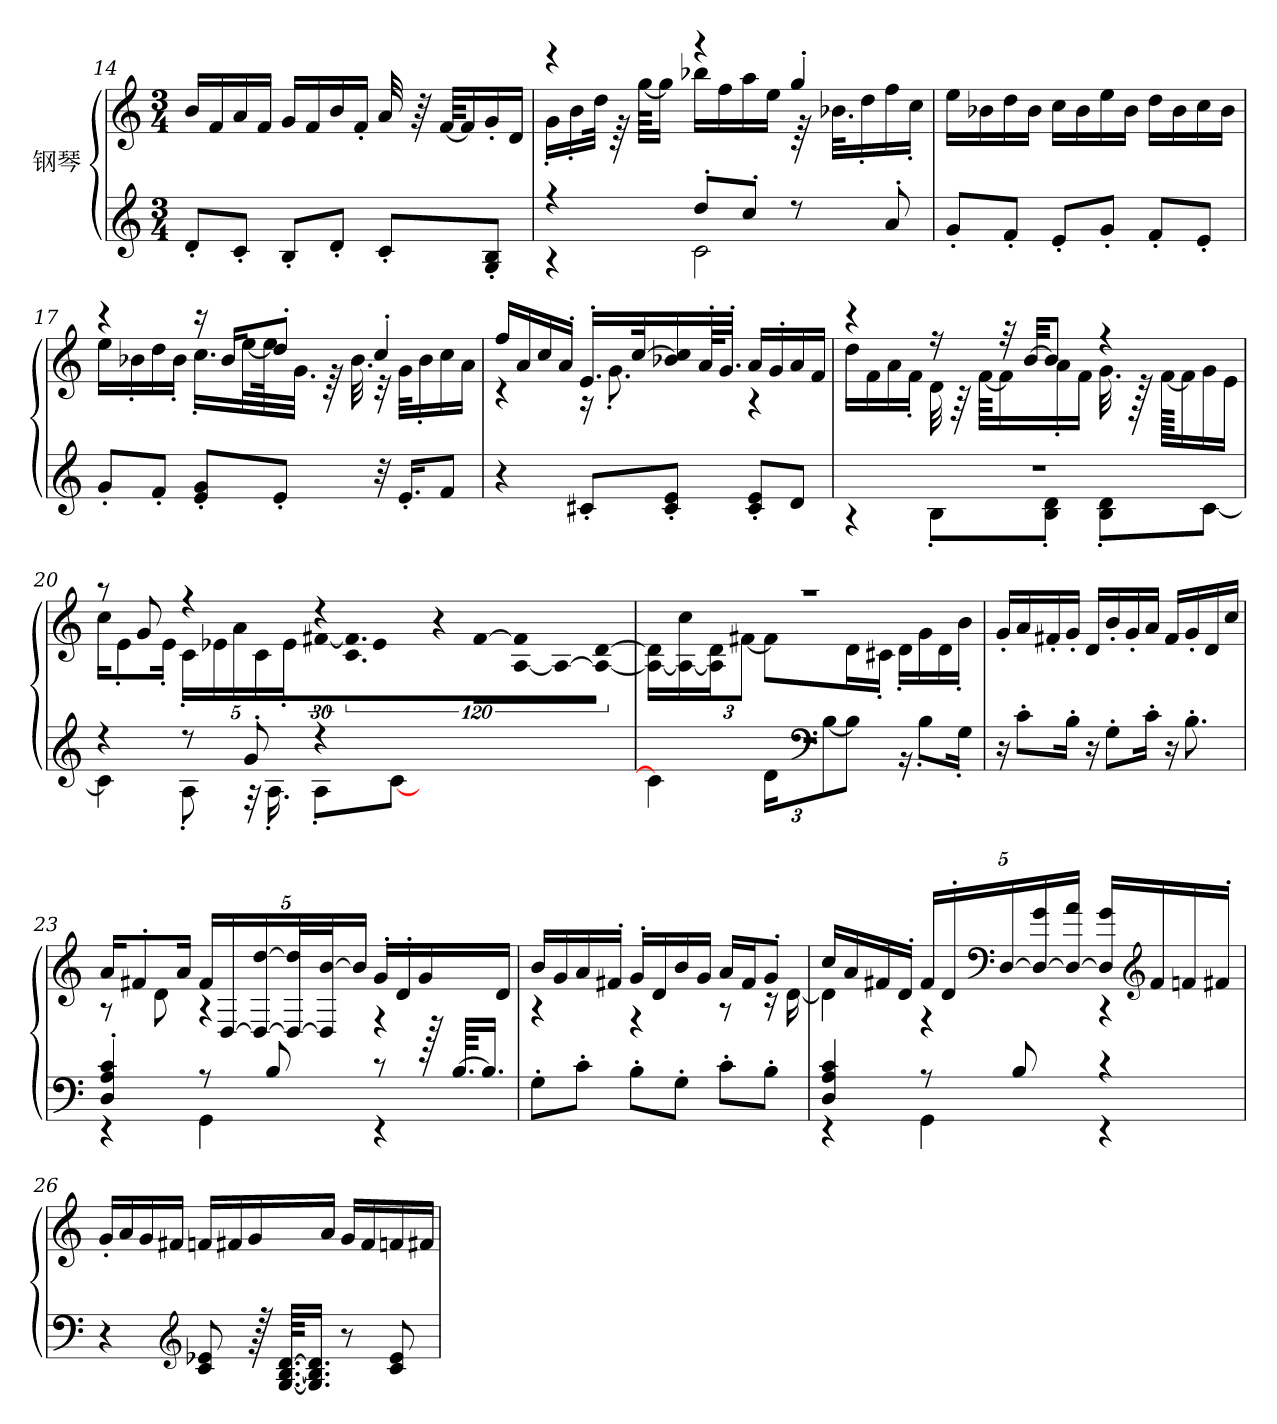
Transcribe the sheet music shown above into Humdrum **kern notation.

**kern	**kern
*part1	*part1
*staff2	*staff1
*I"钢琴	*
*clefG2	*clefG2
*k[]	*k[]
*M3/4	*M3/4
=14	=14
8d'/L	16b/LL
.	16f/
8c'/J	16a/
.	16f/JJ
8B'/L	16g/LL
.	16f/
8d'/J	16b/
.	16f'/JJ
8c'/L	32a/
.	64r
.	[64f/KKLL
.	16f/]
8G/' 8B/'J	16g'/
.	16d/JJ
=15	=15
*^	*^
4r	4r	4r	16g'\LL
.	.	.	16b'\
.	.	.	32dd\JJk
.	.	.	64r
.	.	.	[64gg\KKLL
.	.	.	16gg\JJ]
8dd'/L	2c\	4r	16bb-X\LL
.	.	.	16ff\
8cc'/J	.	.	16aa\
.	.	.	16ee\JJ
8r	.	4gg'/	64r
.	.	.	32.b-X\KLL
.	.	.	16dd'\
8a'/	.	.	16ff\
.	.	.	16cc'\JJ
*v	*v	*	*
*	*v	*v
!!LO:PB:g=z
=16	=16
8g'/L	16ee\LL
.	16b-X\
8f'/J	16dd\
.	16b-\JJ
8e'/L	16cc\LL
.	16b-\
8g'/J	16ee\
.	16b-\JJ
8f'/L	16dd\LL
.	16b-\
8e'/J	16cc\
.	16b-\JJ
=17	=17
*	*^
8g'/L	4r	16ee\LL
.	.	16b-X'\
8f'/J	.	16dd\
.	.	16b-'\JJ
8e/' 8g/'L	16r	16.cc'\LL
.	16b-/KL	.
.	.	[32ee\L
8e'/J	8dd'/J	64ee\K]
.	.	32.g\JJJ
.	.	64r
.	.	32.b-\
32r	4cc'/	32r
16.e'/KL	.	32g\KLL
.	.	16b-'\
8f/J	.	16cc\
.	.	16a\JJ
!!LO:LB:g=z	!!
=18	=18	=18
4r	16ff/LL	4r
.	16a/	.
.	16cc/	.
.	16a'/JJ	.
8c#X'/L	16.e'/LL	16r
.	.	8.g'\
.	[32cc/K	.
8c#/' 8e/'J	16b-X/ 16cc/]	.
.	64a'/KL	.
.	32.g'/JJJ	.
8c#/' 8e/'L	16a/LL	4r
.	16g'/	.
8d/J	16a/	.
.	16f/JJ	.
=19	=19	=19
*^	*	*
2.r	4r	4r	16dd\LL
.	.	.	16f\
.	.	.	16a\
.	.	.	16f'\JJ
.	8B'\L	16r	32d\
.	.	.	64r
.	.	.	[64f\KKLL
.	.	32r	16f\]
.	.	[32b/KKL	.
.	8B\' 8d\'J	8b/J]	16a'\
.	.	.	16f\JJ
.	8B\' 8d\'L	4r	32.g\
.	.	.	128r
.	.	.	[128f\KKKLL
.	.	.	16f\]
.	[8c\J	.	16g\
.	.	.	16e\JJ
!!LO:LB:g=z	!!
=20	=20	=20	=20
4r	4c\]	8r	16cc\KL
.	.	.	8e'\
.	.	8g/	.
.	.	.	16e'\Jk
*	*	*	*Xbrackettup
8r	8A'\	4r	20c'\LL
.	.	.	20e-X\
.	.	.	20a\
8g'/	32r	.	.
.	.	.	20c\
.	16.A'\	.	.
.	.	.	20e-'\
*	*	*	*brackettup
!	!	!	!LO:N:vis=256%9
4r	8A'\L	4r	[960%17f#X\KL
!	!	!	!LO:N:vis=32.
.	.	.	1920%103c\ 1920%103f#\]
!	!	!	!LO:N:vis=32
.	.	.	640%23e-\JJJ
!	!	!	!LO:N:vis=32
.	.	.	640%23r
.	[8c\J	.	.
!	!	!	!LO:N:vis=32
.	.	.	[640%23f#\LLL
!	!	!	!LO:N:vis=32
.	.	.	[640%23A\ 640%23f#\]
!	!	!	!LO:N:vis=256%9
.	.	.	960%17A\L_
!	!	!	!LO:N:vis=256%9
.	.	.	960%17A\_ [960%17d\JJJJ
1920ryy	1920ryy	1920ryy	.
=21	=21	=21	=21
2.r	4c\]	2.r	16A\_ 16d\]LL
.	.	.	16A\_ 16cc\
*	*	*	*Xbrackettup
.	.	.	24A\] 24d\J
.	.	.	[12f#X\J
*	*Xbrackettup	*	*
.	24d\KL	.	8f#\L]
*clefF4	*	*	*
.	[12B\	.	.
.	8B\J]	.	16d\L
.	.	.	16c#X'\JJ
.	16r	.	16d'\LL
.	8B'\L	.	16g\
.	.	.	16d\
.	16G'\Jk	.	16b'\JJ
*v	*v	*	*
*	*v	*v
!!LO:LB:g=z
=22	=22
16r	16g'/LL
8c'\L	16a/
.	16f#X'/
16B'\Jk	16g'/JJ
16r	16d/LL
8G'\L	16b'/
.	16g'/
16c'\Jk	16a/JJ
16r	16f#/LL
8.B'\	16g'/
.	16d/
.	16cc/JJ
=23	=23
*^	*^
4D/' 4A/' 4c/'	4r	16a/KL	8r
.	.	8f#X'/	.
.	.	.	8d\
.	.	16a/Jk	.
8r	4GG\	20f#/LL	4r
.	.	[20D/	.
.	.	20D/_ [20dd/	.
8B/	.	.	.
.	.	40D/_ 40dd/]L	.
.	.	40D/] [40b/J	.
.	.	20b/JJ]	.
8r	4r	16g'/LL	4r
.	.	16d'/	.
128r	.	16g/	.
[64.B/KKLL	.	.	.
16.B/JJ]	.	.	.
.	.	16d/JJ	.
*v	*v	*	*
=24	=24	=24
8G'\L	16b/LL	4r
.	16g/	.
8c'\J	16a/	.
.	16f#X'/JJ	.
8B'\L	16g'/LL	4r
.	16d/	.
8G'\J	16b/	.
.	16g/JJ	.
8c'\L	16a/LL	8r
.	16f#/J	.
8B'\J	8g'/J	16r
.	.	[16d\
!!LO:LB:g=z	!!
=25	=25	=25
*^	*	*
4D/ 4A/ 4c/	4r	16cc/LL	4d\]
.	.	16a/	.
.	.	16f#X/	.
.	.	16d'/JJ	.
8r	4GG\	20f#/LL	4r
.	.	20d'/	.
*	*	*clefF4	*
.	.	[20D/	.
8B/	.	.	.
.	.	20D/_ 20g/	.
.	.	20D/_ 20a/JJ	.
4r	4r	16D/] 16g/LL	4r
*	*	*clefG2	*
.	.	16f#/	.
.	.	16fn/	.
.	.	16f#X'/JJ	.
*v	*v	*	*
*	*v	*v
=26	=26
4r	16g'/LL
.	16a/
.	16g/
.	16f#X/JJ
*clefG2	*
8c/ 8e-X/	16fn/LL
.	16f#X/
128r	16g/
[64.G/ [64.B/ [64.d/KKLL	.
16.G/] 16.B/] 16.d/]JJ	.
.	16a/JJ
8r	16g/LL
.	16f#/
8c/ 8e-/	16fn/
.	16f#X/JJ
=	=
*-	*-
